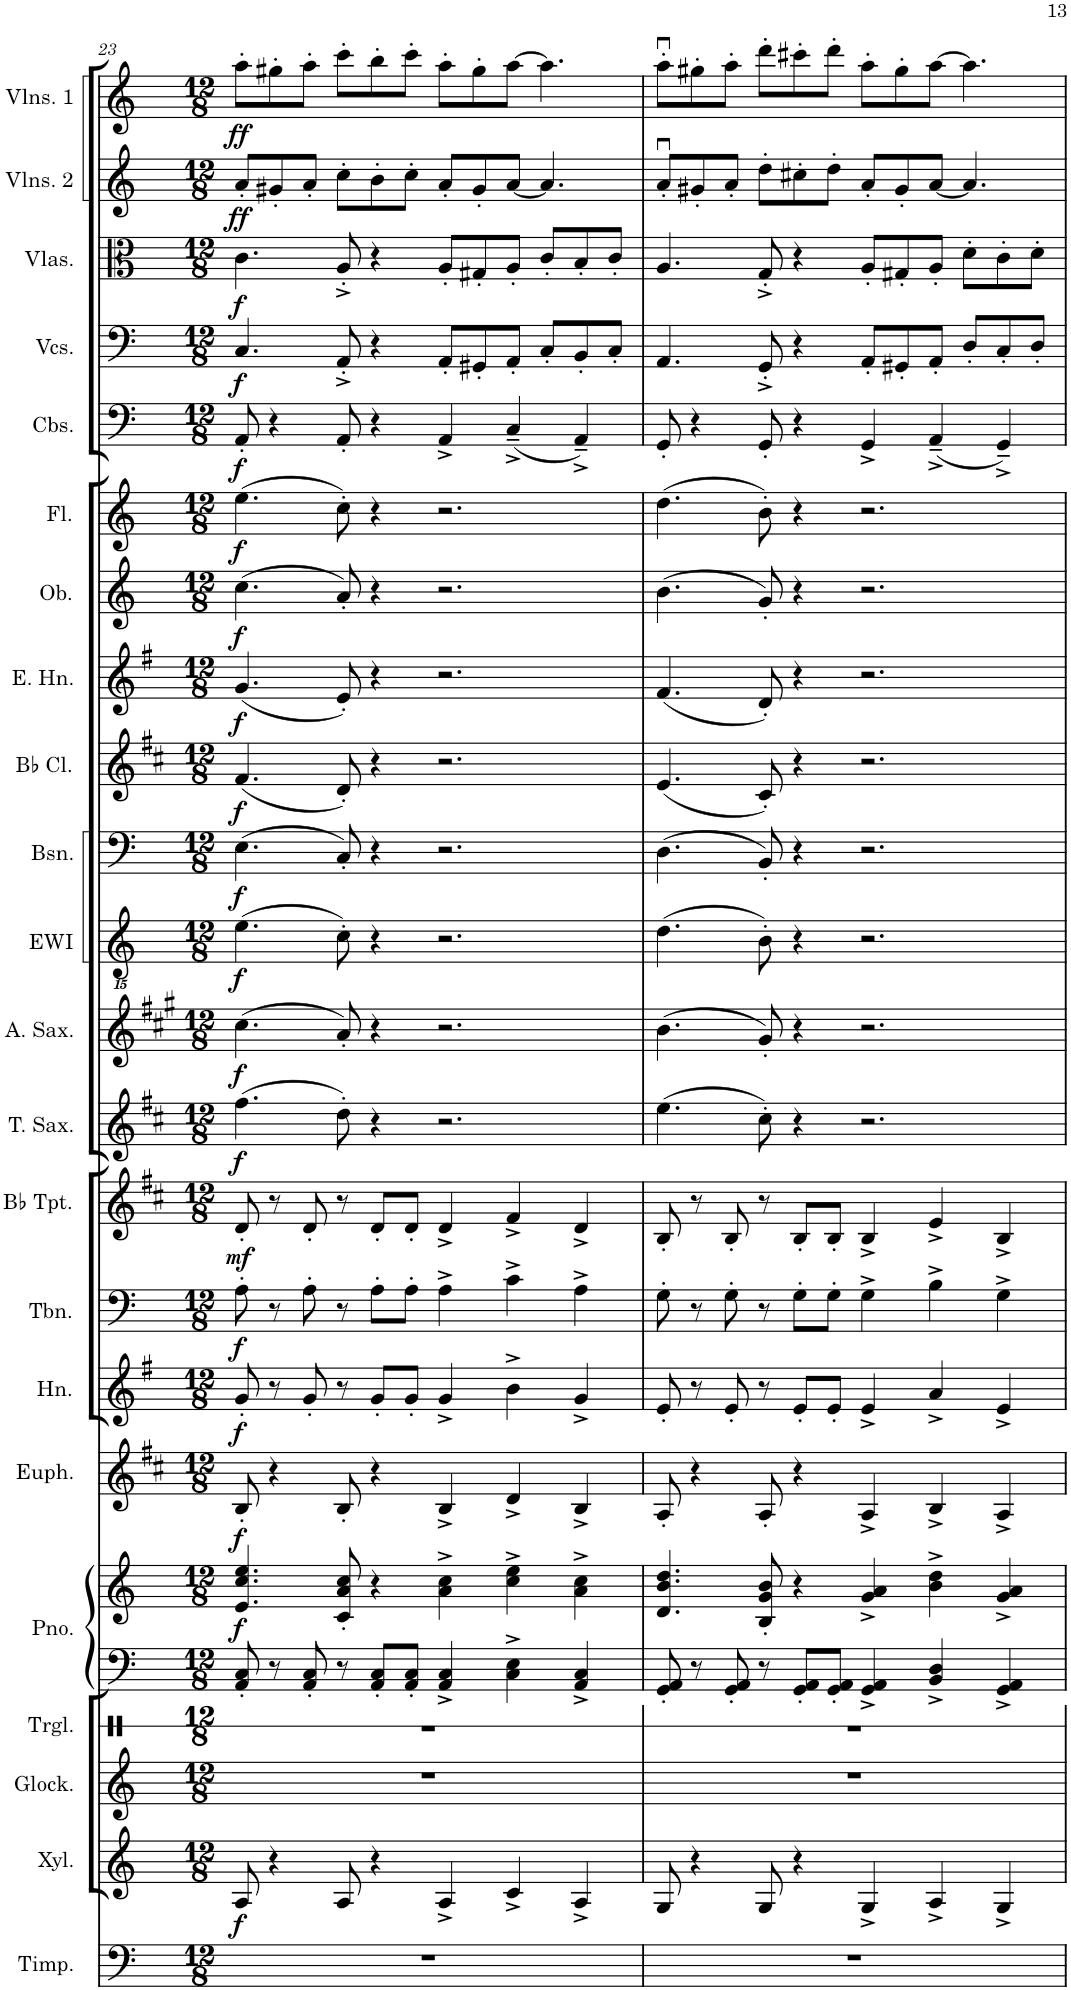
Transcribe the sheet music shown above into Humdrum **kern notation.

**kern	**kern	**dynam	**kern	**kern	**kern	**kern	**dynam	**kern	**dynam	**kern	**dynam	**kern	**dynam	**kern	**dynam	**kern	**dynam	**kern	**dynam	**kern	**dynam	**kern	**dynam	**kern	**dynam	**kern	**dynam	**kern	**dynam	**kern	**dynam	**kern	**dynam	**kern	**dynam	**kern	**dynam	**kern	**dynam	**kern	**dynam
*part22	*part21	*part21	*part20	*part19	*part18	*part18	*part18	*part17	*part17	*part16	*part16	*part15	*part15	*part14	*part14	*part13	*part13	*part12	*part12	*part11	*part11	*part10	*part10	*part9	*part9	*part8	*part8	*part7	*part7	*part6	*part6	*part5	*part5	*part4	*part4	*part3	*part3	*part2	*part2	*part1	*part1
*staff23	*staff22	*staff22	*staff21	*staff20	*staff19	*staff18	*staff18/19	*staff17	*staff17	*staff16	*staff16	*staff15	*staff15	*staff14	*staff14	*staff13	*staff13	*staff12	*staff12	*staff11	*staff11	*staff10	*staff10	*staff9	*staff9	*staff8	*staff8	*staff7	*staff7	*staff6	*staff6	*staff5	*staff5	*staff4	*staff4	*staff3	*staff3	*staff2	*staff2	*staff1	*staff1
*I"Timpani	*I"Xylophone	*	*I"Glockenspiel	*I"Triangle	*I"Piano	*	*	*I"Euphonium	*	*I"Horn	*	*I"Trombone	*	*I"Bb Trumpet	*	*I"Tenor Saxophone	*	*I"Alto Saxophone	*	*I"EWI	*	*I"Bassoon	*	*I"Bb Clarinet	*	*I"English Horn	*	*I"Oboe	*	*I"Flute	*	*I"Contrabasses	*	*I"Violoncellos	*	*I"Violas	*	*I"Violins 2	*	*I"Violins 1	*
*I'Timp.	*I'Xyl.	*	*I'Glock.	*I'Trgl.	*I'Pno.	*	*	*I'Euph.	*	*I'Hn.	*	*I'Tbn.	*	*I'Bb Tpt.	*	*I'T. Sax.	*	*I'A. Sax.	*	*I'EWI	*	*I'Bsn.	*	*I'Bb Cl.	*	*I'E. Hn.	*	*I'Ob.	*	*I'Fl.	*	*I'Cbs.	*	*I'Vcs.	*	*I'Vlas.	*	*I'Vlns. 2	*	*I'Vlns. 1	*
!!LO:PB:g=z
*clefF4	*clefG2	*	*clefG2	*clefX	*clefF4	*clefG2	*	*clefG2	*	*clefG2	*	*clefF4	*	*clefG2	*	*clefG2	*	*clefG2	*	*clefGvv2	*	*clefF4	*	*clefG2	*	*clefG2	*	*clefG2	*	*clefG2	*	*clefF4	*	*clefF4	*	*clefC3	*	*clefG2	*	*clefG2	*
*	*Trd-7c-12	*	*Trd-14c-24	*	*	*	*	*Trd8c14	*	*Trd4c7	*	*	*	*Trd1c2	*	*Trd8c14	*	*Trd5c9	*	*	*	*	*	*Trd1c2	*	*Trd4c7	*	*	*	*	*	*Trd7c12	*	*	*	*	*	*	*	*	*
*k[]	*k[]	*	*k[]	*k[]	*k[]	*k[]	*	*k[f#c#]	*	*k[f#]	*	*k[]	*	*k[f#c#]	*	*k[f#c#]	*	*k[f#c#g#]	*	*k[]	*	*k[]	*	*k[f#c#]	*	*k[f#]	*	*k[]	*	*k[]	*	*k[]	*	*k[]	*	*k[]	*	*k[]	*	*k[]	*
*M12/8	*M12/8	*	*M12/8	*M12/8	*M12/8	*M12/8	*	*M12/8	*	*M12/8	*	*M12/8	*	*M12/8	*	*M12/8	*	*M12/8	*	*M12/8	*	*M12/8	*	*M12/8	*	*M12/8	*	*M12/8	*	*M12/8	*	*M12/8	*	*M12/8	*	*M12/8	*	*M12/8	*	*M12/8	*
=23	=23	=23	=23	=23	=23	=23	=23	=23	=23	=23	=23	=23	=23	=23	=23	=23	=23	=23	=23	=23	=23	=23	=23	=23	=23	=23	=23	=23	=23	=23	=23	=23	=23	=23	=23	=23	=23	=23	=23	=23	=23
!	!	!LO:DY:b	!	!	!	!	!LO:DY:b	!	!LO:DY:b	!	!LO:DY:b	!	!LO:DY:b	!	!LO:DY:b	!	!LO:DY:b	!	!LO:DY:b	!	!LO:DY:b	!	!LO:DY:b	!	!LO:DY:b	!	!LO:DY:b	!	!LO:DY:b	!	!LO:DY:b	!	!LO:DY:b	!	!LO:DY:b	!	!LO:DY:b	!	!LO:DY:b	!	!LO:DY:b
1.r	8A/	f	1.r	1.r	8AA/' 8C/'	4.e/ 4.cc/ 4.ee/	f	8B'/	f	8g'/	f	8A'\	f	8d'/	mf	(4.ff#\	f	(4.cc#\	f	(4.E\	f	(4.E\	f	(4.f#/	f	(4.g/	f	(4.cc\	f	(4.ee\	f	8AA'/	f	4.C/	f	4.c\	f	8a'/L	ff	8aa'\L	ff
.	4r	.	.	.	8r	.	.	4r	.	8r	.	8r	.	8r	.	.	.	.	.	.	.	.	.	.	.	.	.	.	.	.	.	4r	.	.	.	.	.	8g#X'/	.	8gg#X'\	.
.	.	.	.	.	8AA/' 8C/'	.	.	.	.	8g'/	.	8A'\	.	8d'/	.	.	.	.	.	.	.	.	.	.	.	.	.	.	.	.	.	.	.	.	.	.	.	8a'/J	.	8aa'\J	.
.	8A/	.	.	.	8r	8c/' 8a/' 8cc/'	.	8B'/	.	8r	.	8r	.	8r	.	8dd'\)	.	8a'/)	.	8C'\)	.	8C'/)	.	8d'/)	.	8e'/)	.	8a'/)	.	8cc'\)	.	8AA'/	.	8AA'^/	.	8A'^/	.	8cc'\L	.	8ccc'\L	.
.	4r	.	.	.	8AA/' 8C/'L	4r	.	4r	.	8g'/L	.	8A'\L	.	8d'/L	.	4r	.	4r	.	4r	.	4r	.	4r	.	4r	.	4r	.	4r	.	4r	.	4r	.	4r	.	8b'\	.	8bb'\	.
.	.	.	.	.	8AA/' 8C/'J	.	.	.	.	8g'/J	.	8A'\J	.	8d'/J	.	.	.	.	.	.	.	.	.	.	.	.	.	.	.	.	.	.	.	.	.	.	.	8cc'\J	.	8ccc'\J	.
.	4A^/	.	.	.	4AA/^ 4C/^	4a\^ 4cc\^	.	4B^/	.	4g^/	.	4A^\	.	4d^/	.	2.r	.	2.r	.	2.r	.	2.r	.	2.r	.	2.r	.	2.r	.	2.r	.	4AA^/	.	8AA'/L	.	8A'/L	.	8a'/L	.	8aa'\L	.
.	.	.	.	.	.	.	.	.	.	.	.	.	.	.	.	.	.	.	.	.	.	.	.	.	.	.	.	.	.	.	.	.	.	8GG#X'/	.	8G#X'/	.	8g#'/	.	8gg#'\	.
.	4c^/	.	.	.	4C\^ 4E\^	4cc\^ 4ee\^	.	4d^/	.	4b^\	.	4c^\	.	4f#^/	.	.	.	.	.	.	.	.	.	.	.	.	.	.	.	.	.	(4C~^/	.	8AA'/J	.	8A'/J	.	[8a/J	.	[8aa\J	.
.	.	.	.	.	.	.	.	.	.	.	.	.	.	.	.	.	.	.	.	.	.	.	.	.	.	.	.	.	.	.	.	.	.	8C'/L	.	8c'/L	.	4.a/]	.	4.aa\]	.
.	4A^/	.	.	.	4AA/^ 4C/^	4a\^ 4cc\^	.	4B^/	.	4g^/	.	4A^\	.	4d^/	.	.	.	.	.	.	.	.	.	.	.	.	.	.	.	.	.	4AA~^/)	.	8BB'/	.	8B'/	.	.	.	.	.
.	.	.	.	.	.	.	.	.	.	.	.	.	.	.	.	.	.	.	.	.	.	.	.	.	.	.	.	.	.	.	.	.	.	8C'/J	.	8c'/J	.	.	.	.	.
=24	=24	=24	=24	=24	=24	=24	=24	=24	=24	=24	=24	=24	=24	=24	=24	=24	=24	=24	=24	=24	=24	=24	=24	=24	=24	=24	=24	=24	=24	=24	=24	=24	=24	=24	=24	=24	=24	=24	=24	=24	=24
1.r	8G/	.	1.r	1.r	8GG/' 8AA/'	4.d/ 4.b/ 4.dd/	.	8A'/	.	8e'/	.	8G'\	.	8B'/	.	(4.ee\	.	(4.b\	.	(4.D\	.	(4.D\	.	(4.e/	.	(4.f#/	.	(4.b\	.	(4.dd\	.	8GG'/	.	4.AA/	.	4.A/	.	8au'/L	.	8aau'\L	.
.	4r	.	.	.	8r	.	.	4r	.	8r	.	8r	.	8r	.	.	.	.	.	.	.	.	.	.	.	.	.	.	.	.	.	4r	.	.	.	.	.	8g#X'/	.	8gg#X'\	.
.	.	.	.	.	8GG/' 8AA/'	.	.	.	.	8e'/	.	8G'\	.	8B'/	.	.	.	.	.	.	.	.	.	.	.	.	.	.	.	.	.	.	.	.	.	.	.	8a'/J	.	8aa'\J	.
.	8G/	.	.	.	8r	8B/' 8g/' 8b/'	.	8A'/	.	8r	.	8r	.	8r	.	8cc#'\)	.	8g#'/)	.	8BB'\)	.	8BB'/)	.	8c#'/)	.	8d'/)	.	8g'/)	.	8b'\)	.	8GG'/	.	8GG'^/	.	8G'^/	.	8dd'\L	.	8ddd'\L	.
.	4r	.	.	.	8GG/' 8AA/'L	4r	.	4r	.	8e'/L	.	8G'\L	.	8B'/L	.	4r	.	4r	.	4r	.	4r	.	4r	.	4r	.	4r	.	4r	.	4r	.	4r	.	4r	.	8cc#X'\	.	8ccc#X'\	.
.	.	.	.	.	8GG/' 8AA/'J	.	.	.	.	8e'/J	.	8G'\J	.	8B'/J	.	.	.	.	.	.	.	.	.	.	.	.	.	.	.	.	.	.	.	.	.	.	.	8dd'\J	.	8ddd'\J	.
.	4G^/	.	.	.	4GG/^ 4AA/^	4g/^ 4a/^	.	4A^/	.	4e^/	.	4G^\	.	4B^/	.	2.r	.	2.r	.	2.r	.	2.r	.	2.r	.	2.r	.	2.r	.	2.r	.	4GG^/	.	8AA'/L	.	8A'/L	.	8a'/L	.	8aa'\L	.
.	.	.	.	.	.	.	.	.	.	.	.	.	.	.	.	.	.	.	.	.	.	.	.	.	.	.	.	.	.	.	.	.	.	8GG#X'/	.	8G#X'/	.	8g#'/	.	8gg#'\	.
.	4A^/	.	.	.	4BB/^ 4D/^	4b\^ 4dd\^	.	4B^/	.	4a^/	.	4B^\	.	4e^/	.	.	.	.	.	.	.	.	.	.	.	.	.	.	.	.	.	(4AA~^/	.	8AA'/J	.	8A'/J	.	[8a/J	.	[8aa\J	.
.	.	.	.	.	.	.	.	.	.	.	.	.	.	.	.	.	.	.	.	.	.	.	.	.	.	.	.	.	.	.	.	.	.	8D'/L	.	8d'\L	.	4.a/]	.	4.aa\]	.
.	4G^/	.	.	.	4GG/^ 4AA/^	4g/^ 4a/^	.	4A^/	.	4e^/	.	4G^\	.	4B^/	.	.	.	.	.	.	.	.	.	.	.	.	.	.	.	.	.	4GG~^/)	.	8C'/	.	8c'\	.	.	.	.	.
.	.	.	.	.	.	.	.	.	.	.	.	.	.	.	.	.	.	.	.	.	.	.	.	.	.	.	.	.	.	.	.	.	.	8D'/J	.	8d'\J	.	.	.	.	.
=	=	=	=	=	=	=	=	=	=	=	=	=	=	=	=	=	=	=	=	=	=	=	=	=	=	=	=	=	=	=	=	=	=	=	=	=	=	=	=	=	=
*-	*-	*-	*-	*-	*-	*-	*-	*-	*-	*-	*-	*-	*-	*-	*-	*-	*-	*-	*-	*-	*-	*-	*-	*-	*-	*-	*-	*-	*-	*-	*-	*-	*-	*-	*-	*-	*-	*-	*-	*-	*-
